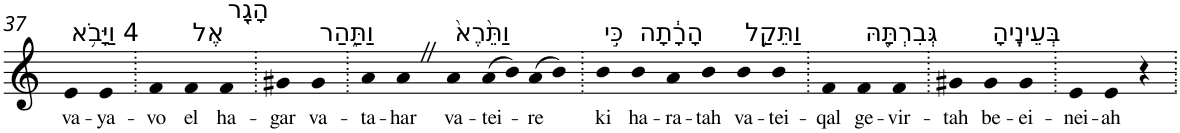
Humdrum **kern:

**kern	**text
*part1	*part1
*staff1	*staff1
*I"Piano	*
*I'Pno	*
!!LO:PB:g=z
*clefG2	*
*k[]	*
=37	=37
!LO:TX:a:t=4 וַיָּבֹ֥א	!
!	!LO:LY:b
4e	va-
!	!LO:LY:b
4e	-ya-
=38.	=38.
!	!LO:LY:b
4f	-vo
!LO:TX:a:t=אֶל	!
!	!LO:LY:b
4f	el
!LO:TX:a:t=הָגָ֖ר	!
!	!LO:LY:b
4f	ha-
=39.	=39.
!	!LO:LY:b
4g#X	-gar
!LO:TX:a:t=וַתַּ֑הַר	!
!	!LO:LY:b
4g#	va-
=40.	=40.
!	!LO:LY:b
4a	-ta-
!	!LO:LY:b
4aZ	-har
!LO:TX:a:t=וַתֵּ֙רֶא֙	!
!	!LO:LY:b
4a	va-
!	!LO:LY:b
(>8a	-tei-
8b)	.
!	!LO:LY:b
(>8a	-re
8b)	.
=41.	=41.
!LO:TX:a:t=כִּ֣י	!
!	!LO:LY:b
4b	ki
!LO:TX:a:t=הָרָ֔תָה	!
!	!LO:LY:b
4b	ha-
!	!LO:LY:b
4a	-ra-
!	!LO:LY:b
4b	-tah
!LO:TX:a:t=וַתֵּקַ֥ל	!
!	!LO:LY:b
4b	va-
!	!LO:LY:b
4b	-tei-
=42.	=42.
!	!LO:LY:b
4f	-qal
!LO:TX:a:t=גְּבִרְתָּ֖הּ	!
!	!LO:LY:b
4f	ge-
!	!LO:LY:b
4f	-vir-
=43.	=43.
!	!LO:LY:b
4g#X	-tah
!LO:TX:a:t=בְּעֵינֶֽיהָ	!
!	!LO:LY:b
4g#	be-
!	!LO:LY:b
4g#	-ei-
=44.	=44.
!	!LO:LY:b
4e	-nei-
!	!LO:LY:b
4e	-ah
4r	.
=.	=.
*-	*-
